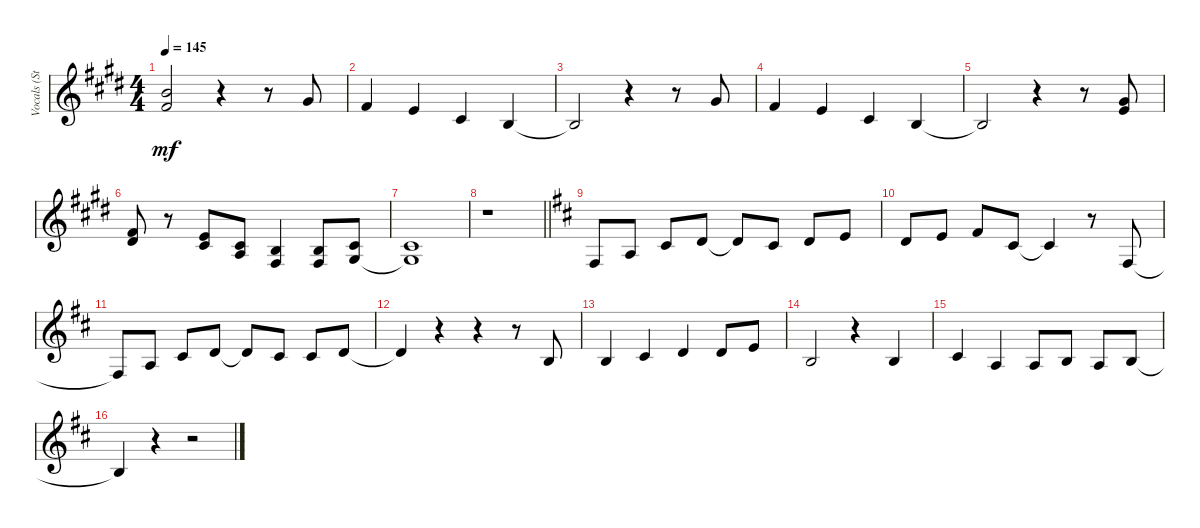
\track ("Vocals (Staff 1)" "Vocals (St") {instrument acousticgrandpiano}
\staff {score}
\tuning (E4 B3 G3 D3 A2 E2 B1) {hide}
\ts (4 4)
\tempo 145
\clef g2
\ks e
(2.1 12.2{t}).2{dy mf} r.4 r.8 4.1.8 |
2.1.4 0.1.4 2.2.4 0.2.4 |
0.2{t}.2 r.4 r.8 4.1.8 |
2.1.4 0.1.4 2.2.4 0.2.4 |
0.2{t}.2 r.4 r.8 (4.1 5.2).8 |
(2.1 4.2).8 r.8 (0.1 2.2).8 (2.2 2.3).8 (0.2 4.4).4 (0.2 4.4).8 (2.2 1.3).8 |
(2.2 1.3{t}).1 |
\barLineRight lightlight
r.1 |
\ks d
4.4.8 2.3.8 2.2.8 3.2.8 3.2{t}.8 2.2.8 3.2.8 0.1.8 |
3.2.8 0.1.8 2.1.8 2.2.8 2.2{t}.4 r.8 4.4.8 |
4.4{t}.8 2.3.8 2.2.8 3.2.8 3.2{t}.8 2.2.8 2.2.8 3.2.8 |
3.2{t}.4 r.4 r.4 r.8 0.2.8 |
0.2.4 2.2.4 3.2.4 3.2.8 0.1.8 |
0.2.2 r.4 0.2.4 |
2.2.4 2.3.4 2.3.8 0.2.8 2.3.8 0.2.8 |
0.2{t}.4 r.4 r.2
